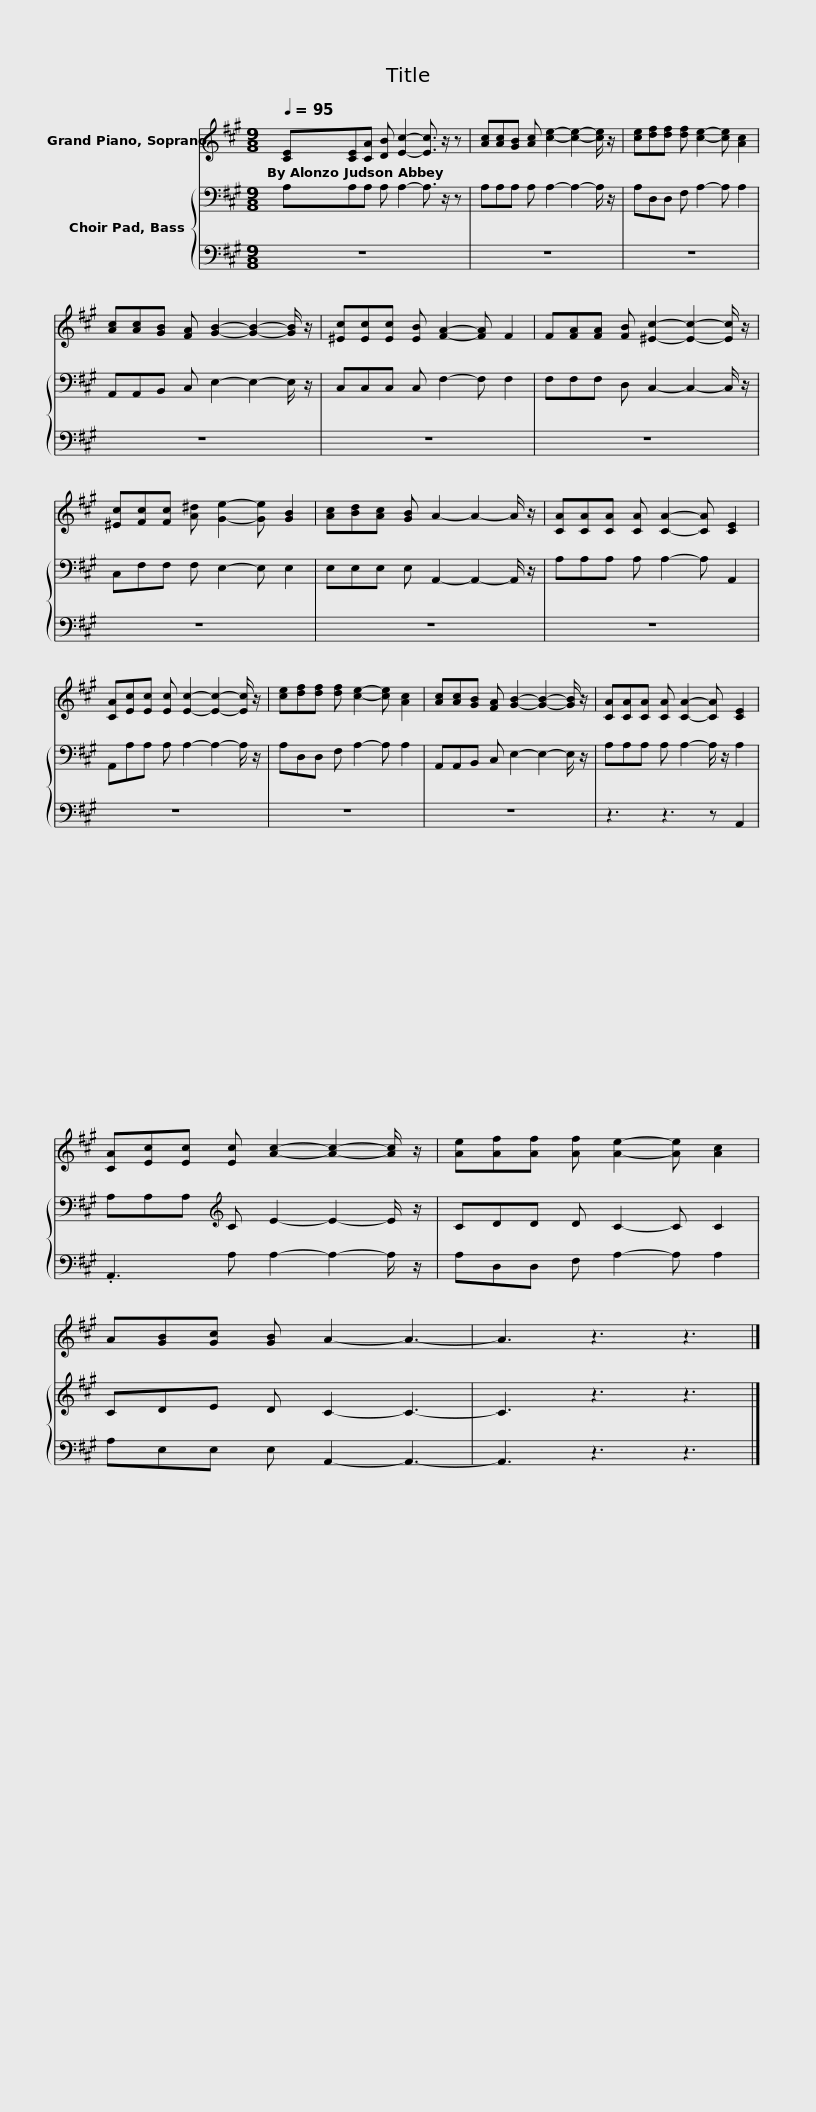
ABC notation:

X:1
%%score 1 { 2 | 3 }
L:1/8
Q:1/4=95
M:9/8
I:linebreak $
K:A
V:1 treble
V:2 bass
V:3 bass
V:1
 [CE][CE][CA] [DB] [Ec]2- [Ec]3/2 z/ z | [Ac][Ac][GB] [Ac] [ce]2- [ce]2- [ce]/ z/ | [ce][df][df] [df] [ce]2- [ce] [Ac]2 |$ [Ac][Ac][GB] [FA] [GB]2- [GB]2- [GB]/ z/ | [^Ec][Ec][Ec] [EB] [FA]2- [FA] F2 | %5
 F[FA][FA] [FB] [^Ec]2- [Ec]2- [Ec]/ z/ | [^Ec][Fc][Fc] [A^d] [Ge]2- [Ge] [GB]2 |$ [Ac][Bd][Ac] [GB] A2- A2- A/ z/ | [CA][CA][CA] [CA] [CA]2- [CA] [CE]2 | [CA][Ec][Ec] [Ec] [Ec]2- [Ec]2- [Ec]/ z/ | %10
 [ce][df][df] [df] [ce]2- [ce] [Ac]2 |$ [Ac][Ac][GB] [FA] [GB]2- [GB]2- [GB]/ z/ | [CA][CA][CA] [CA] [CA]2- [CA] [CE]2 | [CA][Ec][Ec] [Ec] [Ac]2- [Ac]2- [Ac]/ z/ | [Ae][Af][Af] [Af] [Ae]2- [Ae] [Ac]2 |$ %15
 A[GB][Gc] [GB] A2- A3- | A3 z3 z3 |] %17
V:2
 A,A,A, A, A,2- A,3/2 z/ z | A,A,A, A, A,2- A,2- A,/ z/ | A,D,D, F, A,2- A, A,2 |$ A,,A,,B,, C, E,2- E,2- E,/ z/ | C,C,C, C, F,2- F, F,2 | %5
 F,F,F, D, C,2- C,2- C,/ z/ | C,F,F, F, E,2- E, E,2 |$ E,E,E, E, A,,2- A,,2- A,,/ z/ | A,A,A, A, A,2- A, A,,2 | A,,A,A, A, A,2- A,2- A,/ z/ | %10
 A,D,D, F, A,2- A, A,2 |$ A,,A,,B,, C, E,2- E,2- E,/ z/ | A,A,A, A, A,2- A,/ z/ A,2 | A,A,A,[K:treble] C E2- E2- E/ z/ | CDD D C2- C C2 |$ %15
 CDE D C2- C3- | C3 z3 z3 |] %17
V:3
 z9 | z9 | z9 |$ z9 | z9 | %5
 z9 | z9 |$ z9 | z9 | z9 | %10
 z9 |$ z9 | z3 z3 z A,,2 | .A,,3 A, A,2- A,2- A,/ z/ | A,D,D, F, A,2- A, A,2 |$ %15
 A,E,E, E, A,,2- A,,3- | A,,3 z3 z3 |] %17
